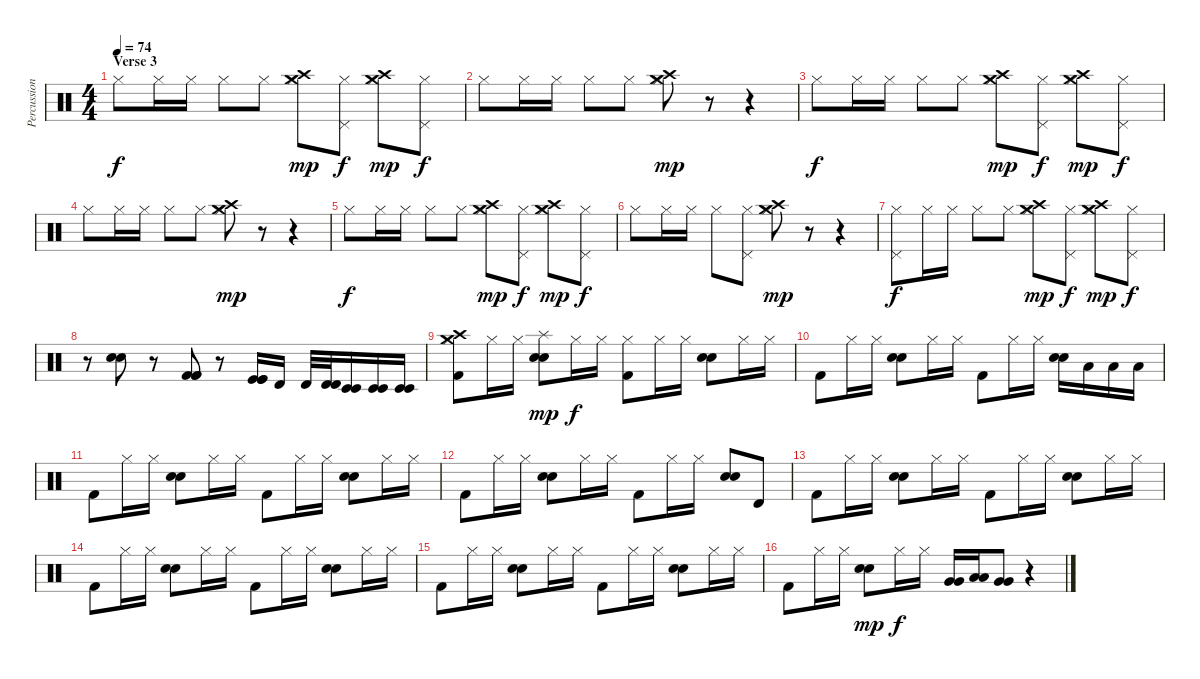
\track ("Percussion" "Percussion") {instrument percussion}
\staff {score}
\articulation defaults
\ts (4 4)
\section ("" "Verse 3")
\tempo 74
\clef neutral
\ks c "Hi-Hat (closed)".8{dy f} "Hi-Hat (closed)".16 "Hi-Hat (closed)".16 "Hi-Hat (closed)".8 "Hi-Hat (closed)".8
("Hi-Hat (closed)" "Crash medium (hit)" "Crash high (hit)").8{dy mp} ("Hi-Hat (closed)" "Pedal Hi-Hat (hit)").8{dy f} ("Hi-Hat (closed)" "Crash medium (hit)" "Crash high (hit)").8{dy mp} ("Hi-Hat (closed)" "Pedal Hi-Hat (hit)").8{dy f} |
"Hi-Hat (closed)".8 "Hi-Hat (closed)".16 "Hi-Hat (closed)".16 "Hi-Hat (closed)".8 "Hi-Hat (closed)".8 ("Hi-Hat (closed)" "Crash medium (hit)" "Crash high (hit)").8{dy mp} r.8 r.4 |
"Hi-Hat (closed)".8{dy f} "Hi-Hat (closed)".16 "Hi-Hat (closed)".16 "Hi-Hat (closed)".8 "Hi-Hat (closed)".8 ("Hi-Hat (closed)" "Crash medium (hit)" "Crash high (hit)").8{dy mp} ("Hi-Hat (closed)" "Pedal Hi-Hat (hit)").8{dy f} ("Hi-Hat (closed)" "Crash medium (hit)" "Crash high (hit)").8{dy mp} ("Hi-Hat (closed)" "Pedal Hi-Hat (hit)").8{dy f} |
"Hi-Hat (closed)".8 "Hi-Hat (closed)".16 "Hi-Hat (closed)".16 "Hi-Hat (closed)".8 "Hi-Hat (closed)".8 ("Hi-Hat (closed)" "Crash medium (hit)" "Crash high (hit)").8{dy mp} r.8 r.4 |
"Hi-Hat (closed)".8{dy f} "Hi-Hat (closed)".16 "Hi-Hat (closed)".16 "Hi-Hat (closed)".8 "Hi-Hat (closed)".8 ("Hi-Hat (closed)" "Crash medium (hit)" "Crash high (hit)").8{dy mp} ("Hi-Hat (closed)" "Pedal Hi-Hat (hit)").8{dy f} ("Hi-Hat (closed)" "Crash medium (hit)" "Crash high (hit)").8{dy mp} ("Hi-Hat (closed)" "Pedal Hi-Hat (hit)").8{dy f} |
"Hi-Hat (closed)".8 "Hi-Hat (closed)".16 "Hi-Hat (closed)".16 "Hi-Hat (closed)".8 ("Hi-Hat (closed)" "Pedal Hi-Hat (hit)").8 ("Hi-Hat (closed)" "Crash medium (hit)" "Crash high (hit)").8{dy mp} r.8 r.4 |
("Hi-Hat (closed)" "Pedal Hi-Hat (hit)").8{dy f} "Hi-Hat (closed)".16 "Hi-Hat (closed)".16 "Hi-Hat (closed)".8 "Hi-Hat (closed)".8 ("Hi-Hat (closed)" "Crash medium (hit)" "Crash high (hit)").8{dy mp} ("Hi-Hat (closed)" "Pedal Hi-Hat (hit)").8{dy f} ("Hi-Hat (closed)" "Crash medium (hit)" "Crash high (hit)").8{dy mp} ("Hi-Hat (closed)" "Pedal Hi-Hat (hit)").8{dy f} |
r.8 ("Snare (hit) 2" "Snare (hit) 2").8 r.8 ("Kick (hit) 2" "Kick (hit) 2" "Kick (hit) 2").8 r.8 ("Kick (hit)" "Kick (hit)" "Kick (hit)").16 "Timbale high (hit)".16 "Timbale high (hit)".32 ("Timbale high (hit)" "Timbale high (hit)").32 ("Timbale low (hit)" "Timbale low (hit)").16 ("Timbale low (hit)" "Timbale low (hit)").16 ("Timbale low (hit)" "Timbale low (hit)").16 |
("Hi-Hat (closed)" "Crash medium (hit)" "Kick (hit) 2" "Crash high (hit)").8 "Hi-Hat (closed)".16 "Hi-Hat (closed)".16 ("Electric Snare (hit)" "Snare (hit) 2" "Splash (hit)").8{dy mp} "Hi-Hat (closed)".16{dy f} "Hi-Hat (closed)".16 ("Hi-Hat (closed)" "Kick (hit) 2").8 "Hi-Hat (closed)".16 "Hi-Hat (closed)".16 ("Electric Snare (hit)" "Snare (hit) 2").8 "Hi-Hat (closed)".16 "Hi-Hat (closed)".16 |
"Kick (hit) 2".8 "Hi-Hat (closed)".16 "Hi-Hat (closed)".16 ("Electric Snare (hit)" "Snare (hit) 2").8 "Hi-Hat (closed)".16 "Hi-Hat (closed)".16 "Kick (hit) 2".8 "Hi-Hat (closed)".16 "Hi-Hat (closed)".16 ("Electric Snare (hit)" "Snare (hit) 2").16 "Low Floor Tom (hit)".16 "Low Floor Tom (hit)".16 "Low Floor Tom (hit)".16 |
"Kick (hit) 2".8 "Hi-Hat (closed)".16 "Hi-Hat (closed)".16 ("Electric Snare (hit)" "Snare (hit) 2").8 "Hi-Hat (closed)".16 "Hi-Hat (closed)".16 "Kick (hit) 2".8 "Hi-Hat (closed)".16 "Hi-Hat (closed)".16 ("Electric Snare (hit)" "Snare (hit) 2").8 "Hi-Hat (closed)".16 "Hi-Hat (closed)".16 |
"Kick (hit) 2".8 "Hi-Hat (closed)".16 "Hi-Hat (closed)".16 ("Electric Snare (hit)" "Snare (hit) 2").8 "Hi-Hat (closed)".16 "Hi-Hat (closed)".16 "Kick (hit) 2".8 "Hi-Hat (closed)".16 "Hi-Hat (closed)".16 ("Electric Snare (hit)" "Snare (hit) 2").8 "Timbale high (hit)".8 |
"Kick (hit) 2".8 "Hi-Hat (closed)".16 "Hi-Hat (closed)".16 ("Electric Snare (hit)" "Snare (hit) 2").8 "Hi-Hat (closed)".16 "Hi-Hat (closed)".16 "Kick (hit) 2".8 "Hi-Hat (closed)".16 "Hi-Hat (closed)".16 ("Electric Snare (hit)" "Snare (hit) 2").8 "Hi-Hat (closed)".16 "Hi-Hat (closed)".16 |
"Kick (hit) 2".8 "Hi-Hat (closed)".16 "Hi-Hat (closed)".16 ("Electric Snare (hit)" "Snare (hit) 2").8 "Hi-Hat (closed)".16 "Hi-Hat (closed)".16 "Kick (hit) 2".8 "Hi-Hat (closed)".16 "Hi-Hat (closed)".16 ("Electric Snare (hit)" "Snare (hit) 2").8 "Hi-Hat (closed)".16 "Hi-Hat (closed)".16 |
"Kick (hit) 2".8 "Hi-Hat (closed)".16 "Hi-Hat (closed)".16 ("Electric Snare (hit)" "Snare (hit) 2").8 "Hi-Hat (closed)".16 "Hi-Hat (closed)".16 "Kick (hit) 2".8 "Hi-Hat (closed)".16 "Hi-Hat (closed)".16 ("Electric Snare (hit)" "Snare (hit) 2").8 "Hi-Hat (closed)".16 "Hi-Hat (closed)".16 |
"Kick (hit) 2".8 "Hi-Hat (closed)".16 "Hi-Hat (closed)".16 ("Electric Snare (hit)" "Snare (hit) 2").8{dy mp} "Hi-Hat (closed)".16{dy f} "Hi-Hat (closed)".16 ("Very Low Tom (hit)" "Very Low Tom (hit)").16 ("Low Floor Tom (hit)" "Low Floor Tom (hit)").16 ("Very Low Tom (hit)" "Very Low Tom (hit)").8 r.4
